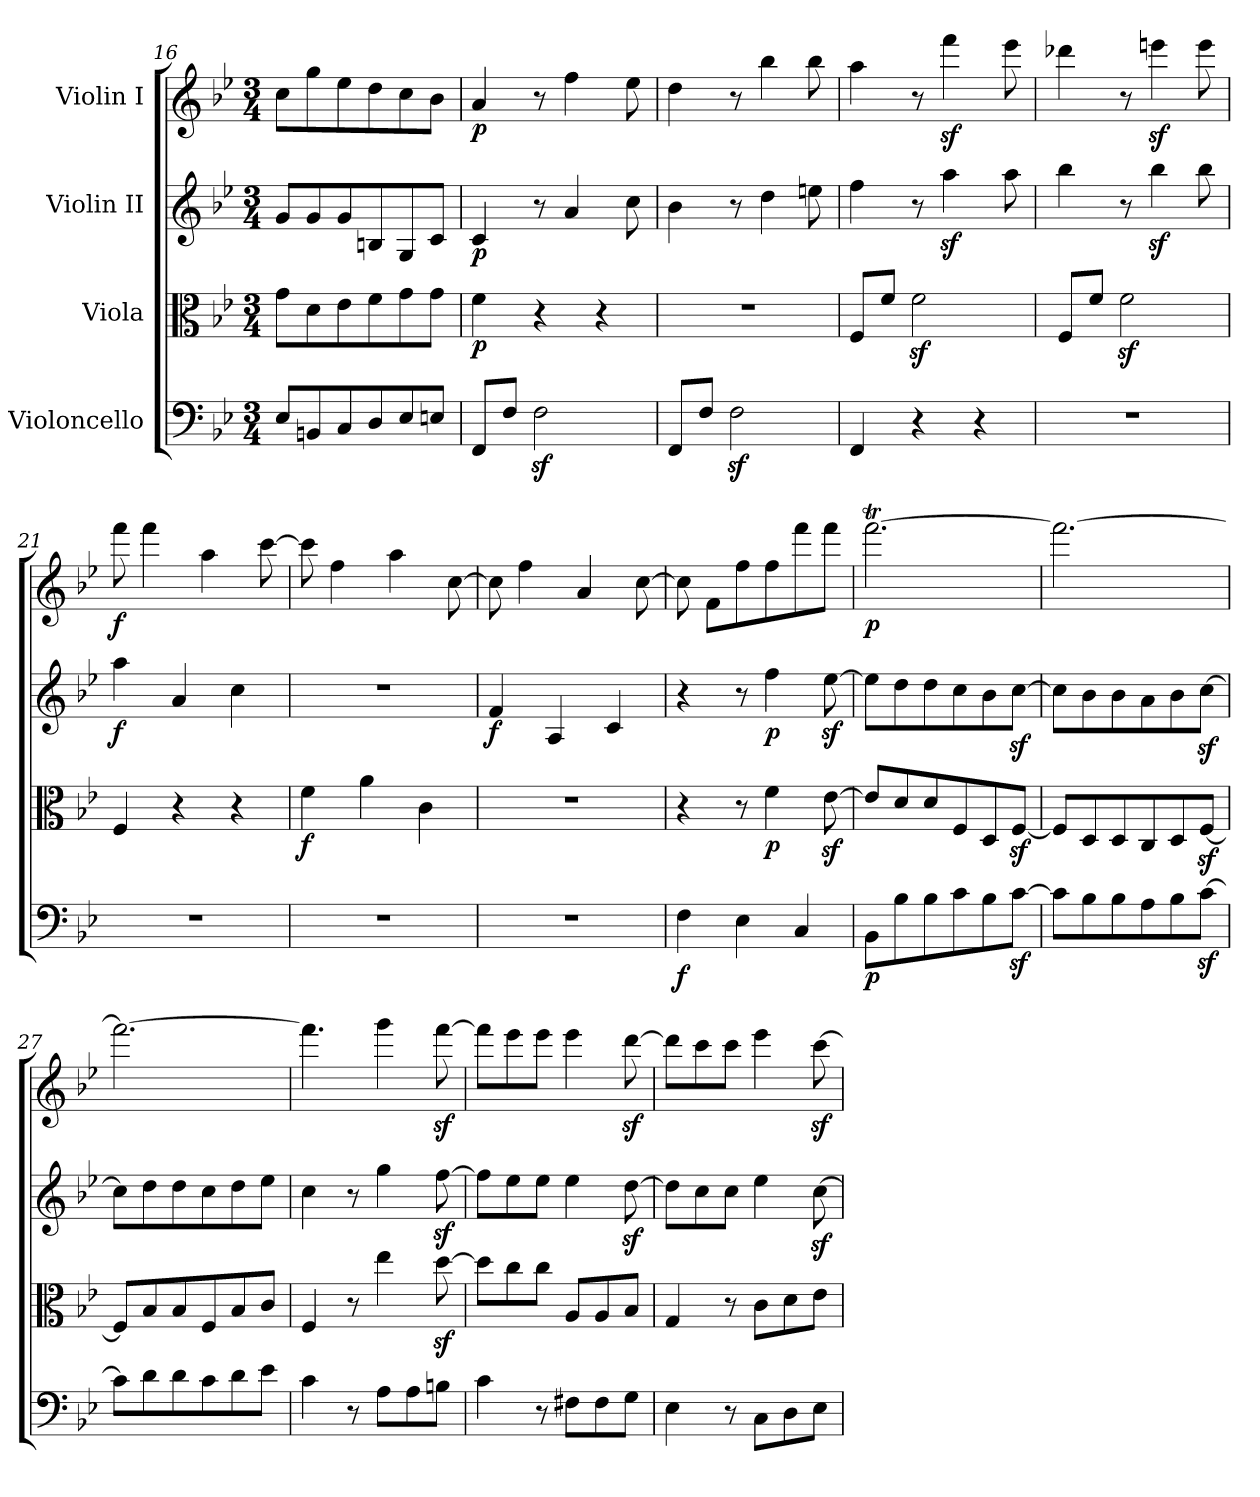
**kern	**dynam	**kern	**dynam	**kern	**dynam	**kern	**dynam
*part4	*part4	*part3	*part3	*part2	*part2	*part1	*part1
*staff4	*staff4	*staff3	*staff3	*staff2	*staff2	*staff1	*staff1
*I"Violoncello	*	*I"Viola	*	*I"Violin II	*	*I"Violin I	*
*clefF4	*	*clefC3	*	*clefG2	*	*clefG2	*
*k[b-e-]	*	*k[b-e-]	*	*k[b-e-]	*	*k[b-e-]	*
*B-:	*	*B-:	*	*B-:	*	*B-:	*
*M3/4	*	*M3/4	*	*M3/4	*	*M3/4	*
=16	=16	=16	=16	=16	=16	=16	=16
8E-/L	.	8g\L	.	8g/L	.	8cc\L	.
8BBn/	.	8d\	.	8g/	.	8gg\	.
8C/	.	8e-\	.	8g/	.	8ee-\	.
8D/	.	8f\	.	8Bn/	.	8dd\	.
8E-/	.	8g\	.	8G/	.	8cc\	.
8En/J	.	8g\J	.	8c/J	.	8b-\J	.
=17	=17	=17	=17	=17	=17	=17	=17
!	!	!	!LO:DY:b	!	!LO:DY:b	!	!LO:DY:b
8FF/L	.	4f\	p	4c/	p	4a/	p
8F/J	.	.	.	.	.	.	.
2Fz<\	.	4r	.	8r	.	8r	.
.	.	.	.	4a/	.	4ff\	.
.	.	4r	.	.	.	.	.
.	.	.	.	8cc\	.	8ee-\	.
=18	=18	=18	=18	=18	=18	=18	=18
8FF/L	.	2.r	.	4b-\	.	4dd\	.
8F/J	.	.	.	.	.	.	.
2Fz<\	.	.	.	8r	.	8r	.
.	.	.	.	4dd\	.	4bb-\	.
.	.	.	.	8een\	.	8bb-\	.
=19	=19	=19	=19	=19	=19	=19	=19
4FF/	.	8F/L	.	4ff\	.	4aa\	.
.	.	8f/J	.	.	.	.	.
4r	.	2fz<\	.	8r	.	8r	.
.	.	.	.	4aaz<\	.	4fffz<\	.
4r	.	.	.	.	.	.	.
.	.	.	.	8aa\	.	8eee-\	.
=20	=20	=20	=20	=20	=20	=20	=20
2.r	.	8F/L	.	4bb-\	.	4ddd-X\	.
.	.	8f/J	.	.	.	.	.
.	.	2fz<\	.	8r	.	8r	.
.	.	.	.	4bb-z<\	.	4eeenz<\	.
.	.	.	.	8bb-\	.	8eee\	.
=21	=21	=21	=21	=21	=21	=21	=21
!	!	!	!	!	!LO:DY:b	!	!LO:DY:b
2.r	.	4F/	.	4aa\	f	8fff\	f
.	.	.	.	.	.	4fff\	.
.	.	4r	.	4a/	.	.	.
.	.	.	.	.	.	4aa\	.
.	.	4r	.	4cc\	.	.	.
.	.	.	.	.	.	[8ccc\	.
=22	=22	=22	=22	=22	=22	=22	=22
!	!	!	!LO:DY:b	!	!	!	!
2.r	.	4f\	f	2.r	.	8ccc\]	.
.	.	.	.	.	.	4ff\	.
.	.	4a\	.	.	.	.	.
.	.	.	.	.	.	4aa\	.
.	.	4c\	.	.	.	.	.
.	.	.	.	.	.	[8cc\	.
=23	=23	=23	=23	=23	=23	=23	=23
!	!	!	!	!	!LO:DY:b	!	!
2.r	.	2.r	.	4f/	f	8cc\]	.
.	.	.	.	.	.	4ff\	.
.	.	.	.	4A/	.	.	.
.	.	.	.	.	.	4a/	.
.	.	.	.	4c/	.	.	.
.	.	.	.	.	.	[8cc\	.
=24	=24	=24	=24	=24	=24	=24	=24
!	!LO:DY:b	!	!	!	!	!	!
4F\	f	4r	.	4r	.	8cc\]	.
.	.	.	.	.	.	8f\L	.
4E-\	.	8r	.	8r	.	8ff\	.
!	!	!	!LO:DY:b	!	!LO:DY:b	!	!
.	.	4f\	p	4ff\	p	8ff\	.
4C/	.	.	.	.	.	8fff\	.
.	.	[8e-z<\	.	[8ee-z<\	.	8fff\J	.
=25	=25	=25	=25	=25	=25	=25	=25
!	!LO:DY:b	!	!	!	!	!	!LO:DY:b
8BB-\L	p	8e-/L]	.	8ee-\L]	.	[2.fffT\	p
8B-\	.	8d/	.	8dd\	.	.	.
8B-\	.	8d/	.	8dd\	.	.	.
8c\	.	8F/	.	8cc\	.	.	.
8B-\	.	8D/	.	8b-\	.	.	.
[8cz<\J	.	[8Fz</J	.	[8ccz<\J	.	.	.
=26	=26	=26	=26	=26	=26	=26	=26
8c\L]	.	8F/L]	.	8cc\L]	.	2.fff\_	.
8B-\	.	8D/	.	8b-\	.	.	.
8B-\	.	8D/	.	8b-\	.	.	.
8A\	.	8C/	.	8a\	.	.	.
8B-\	.	8D/	.	8b-\	.	.	.
[8cz<\J	.	[8Fz</J	.	[8ccz<\J	.	.	.
=27	=27	=27	=27	=27	=27	=27	=27
8c\L]	.	8F/L]	.	8cc\L]	.	2.fff\_	.
8d\	.	8B-/	.	8dd\	.	.	.
8d\	.	8B-/	.	8dd\	.	.	.
8c\	.	8F/	.	8cc\	.	.	.
8d\	.	8B-/	.	8dd\	.	.	.
8e-\J	.	8c/J	.	8ee-\J	.	.	.
=28	=28	=28	=28	=28	=28	=28	=28
4c\	.	4F/	.	4cc\	.	4.fff\]	.
8r	.	8r	.	8r	.	.	.
8A\L	.	4ee-\	.	4gg\	.	4ggg\	.
8A\	.	.	.	.	.	.	.
8Bn\J	.	[8ddz<\	.	[8ffz<\	.	[8fffz<\	.
=29	=29	=29	=29	=29	=29	=29	=29
4c\	.	8dd\L]	.	8ff\L]	.	8fff\L]	.
.	.	8cc\	.	8ee-\	.	8eee-\	.
8r	.	8cc\J	.	8ee-\J	.	8eee-\J	.
8F#X\L	.	8A/L	.	4ee-\	.	4eee-\	.
8F#\	.	8A/	.	.	.	.	.
8G\J	.	8B-/J	.	[8ddz<\	.	[8dddz<\	.
=30	=30	=30	=30	=30	=30	=30	=30
4E-\	.	4G/	.	8dd\L]	.	8ddd\L]	.
.	.	.	.	8cc\	.	8ccc\	.
8r	.	8r	.	8cc\J	.	8ccc\J	.
8C\L	.	8c\L	.	4ee-\	.	4eee-\	.
8D\	.	8d\	.	.	.	.	.
8E-\J	.	8e-\J	.	[8ccz<\	.	[8cccz<\	.
=	=	=	=	=	=	=	=
*-	*-	*-	*-	*-	*-	*-	*-
